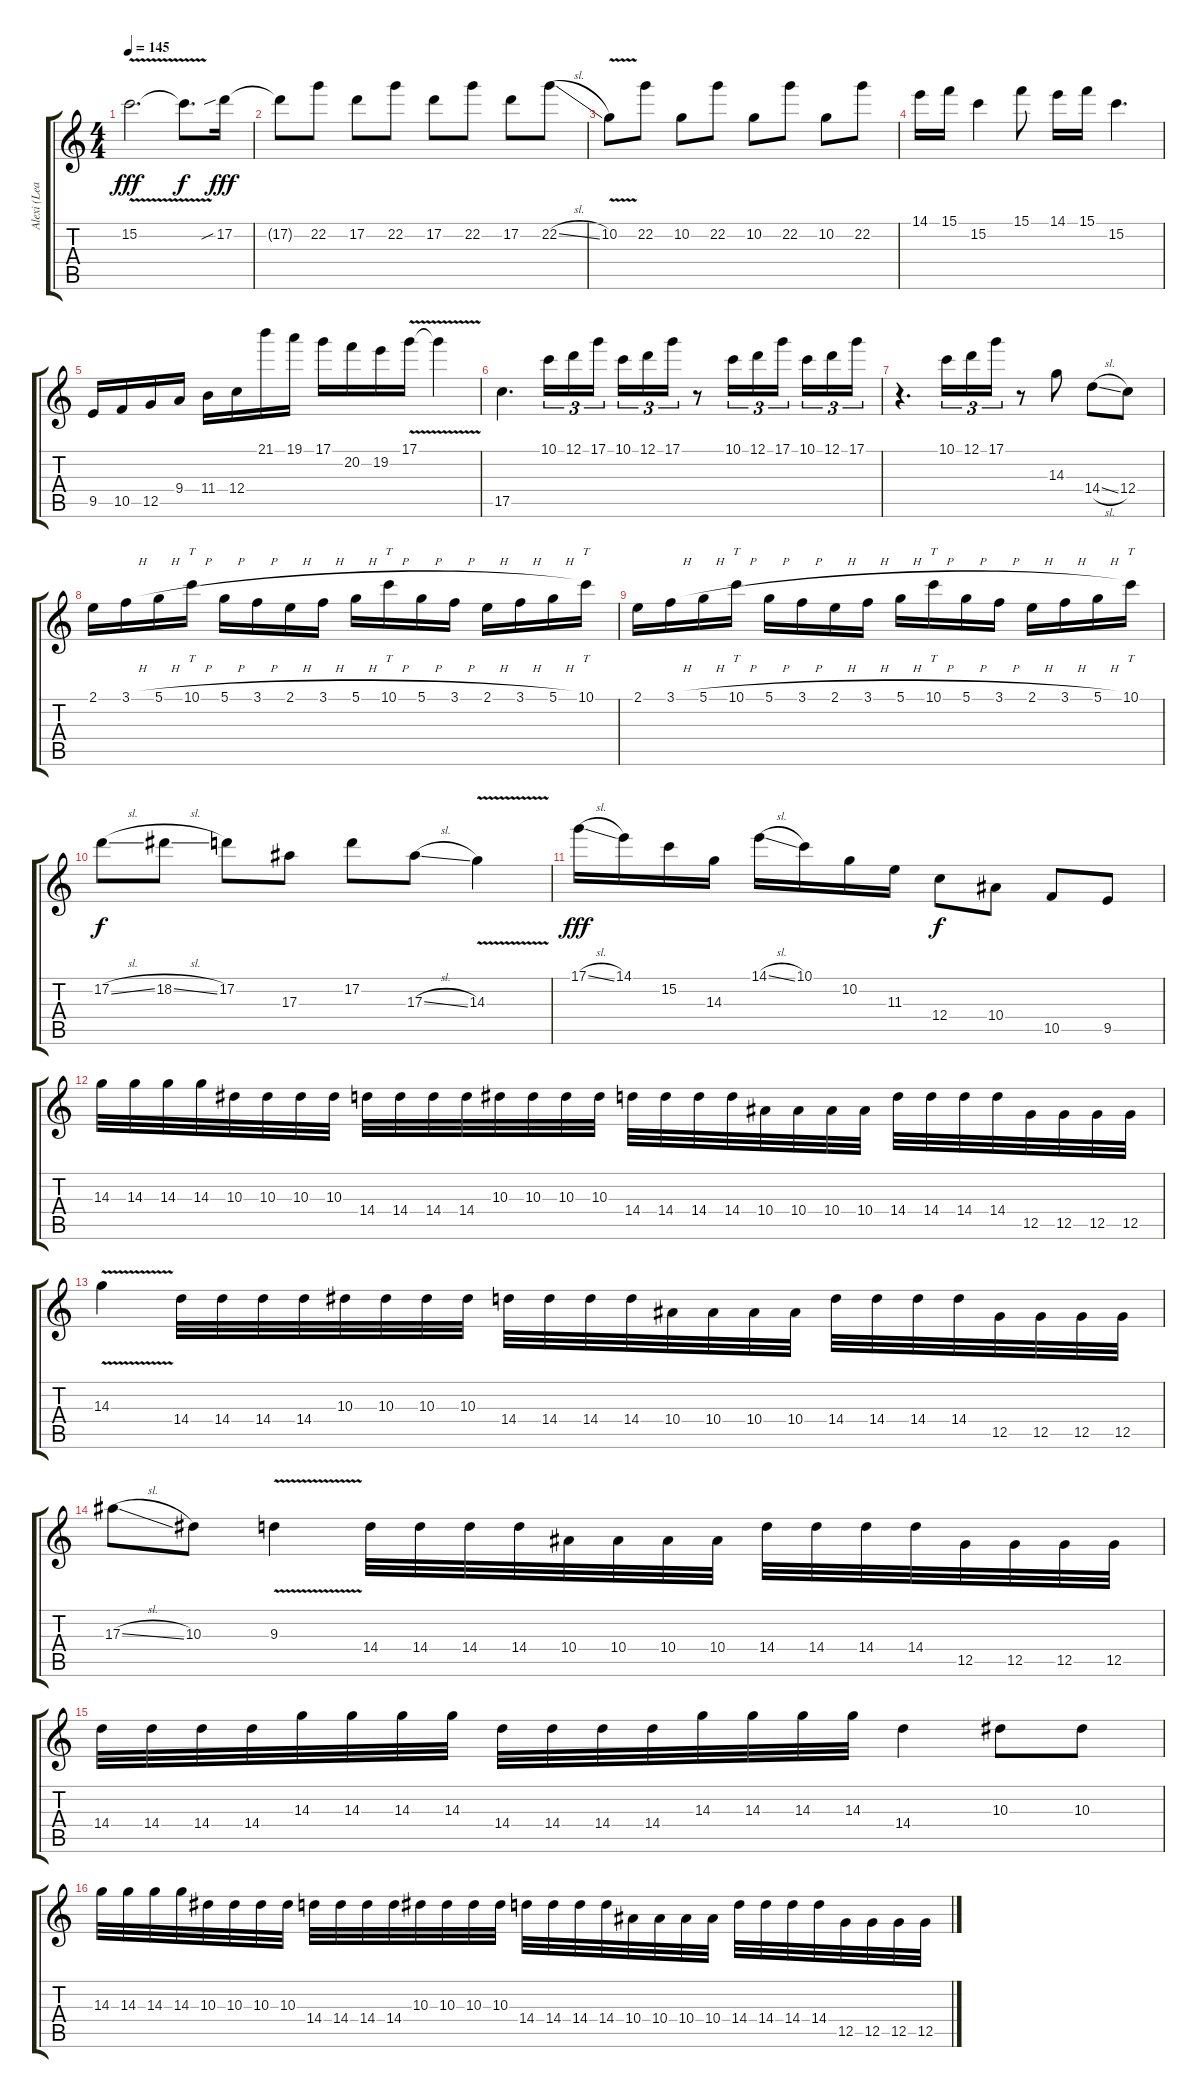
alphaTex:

\track ("Alexi (Lead + Rhythm)" "Alexi (Lea") {instrument overdrivenguitar}
\staff {score tabs}
\tuning (D4 A3 F3 C3 G2 C2) {hide}
\ts (4 4)
\tempo 145
\clef g2
\ks c
15.2{v t}.2{d dy fff} 15.2{t}.8{d dy f} 17.2{sib}.16{dy fff} |
17.2{t}.8 22.2.8 17.2.8 22.2.8 17.2.8 22.2.8 17.2.8 22.2{sl}.8 |
10.2{v}.8 22.2.8 10.2.8 22.2.8 10.2.8 22.2.8 10.2.8 22.2.8 |
14.1.16 15.1.16 15.2.4 15.1.8 14.1.16 15.1.16 15.2.4{d} |
9.5.16 10.5.16 12.5.16 9.4.16 11.4.16 12.4.16 21.1.16 19.1.16 17.1.16 20.2.16 19.2.16 17.1{v}.16 17.1{v t}.4 |
17.5.4{d} 10.1.16{tu (3 2)} 12.1.16{tu (3 2)} 17.1.16{tu (3 2)} 10.1.16{tu (3 2)} 12.1.16{tu (3 2)} 17.1.16{tu (3 2)} r.8 10.1.16{tu (3 2)} 12.1.16{tu (3 2)} 17.1.16{tu (3 2) beam splitsecondary} 10.1.16{tu (3 2)} 12.1.16{tu (3 2)} 17.1.16{tu (3 2)} |
r.4{d} 10.1.16{tu (3 2)} 12.1.16{tu (3 2)} 17.1.16{tu (3 2)} r.8 14.3.8 14.4{sl}.8 12.4.8 |
2.1.16 3.1{h}.16 5.1{h}.16 10.1{h}.16{tt} 5.1{h}.16 3.1{h}.16 2.1{h}.16 3.1{h}.16 5.1{h}.16 10.1{h}.16{tt} 5.1{h}.16 3.1{h}.16 2.1{h}.16 3.1{h}.16 5.1{h}.16 10.1.16{tt} |
2.1.16 3.1{h}.16 5.1{h}.16 10.1{h}.16{tt} 5.1{h}.16 3.1{h}.16 2.1{h}.16 3.1{h}.16 5.1{h}.16 10.1{h}.16{tt} 5.1{h}.16 3.1{h}.16 2.1{h}.16 3.1{h}.16 5.1{h}.16 10.1.16{tt} |
17.2{sl}.8{dy f} 18.2{sl}.8 17.2.8 17.3.8 17.2.8 17.3{sl}.8 14.3{v}.4 |
17.1{sl}.16{dy fff} 14.1.16 15.2.16 14.3.16 14.1{sl}.16 10.1.16 10.2.16 11.3.16 12.4.8{dy f} 10.4.8 10.5.8 9.5.8 |
14.3.32{balance 16} 14.3.32 14.3.32 14.3.32 10.3.32 10.3.32 10.3.32 10.3.32 14.4.32 14.4.32 14.4.32 14.4.32 10.3.32 10.3.32 10.3.32 10.3.32 14.4.32 14.4.32 14.4.32 14.4.32 10.4.32 10.4.32 10.4.32 10.4.32 14.4.32 14.4.32 14.4.32 14.4.32 12.5.32 12.5.32 12.5.32 12.5.32 |
14.3{v}.4 14.4.32 14.4.32 14.4.32 14.4.32 10.3.32 10.3.32 10.3.32 10.3.32 14.4.32 14.4.32 14.4.32 14.4.32 10.4.32 10.4.32 10.4.32 10.4.32 14.4.32 14.4.32 14.4.32 14.4.32 12.5.32 12.5.32 12.5.32 12.5.32 |
17.3{sl}.8 10.3.8 9.3{v}.4 14.4.32 14.4.32 14.4.32 14.4.32 10.4.32 10.4.32 10.4.32 10.4.32 14.4.32 14.4.32 14.4.32 14.4.32 12.5.32 12.5.32 12.5.32 12.5.32 |
14.4.32 14.4.32 14.4.32 14.4.32 14.3.32 14.3.32 14.3.32 14.3.32 14.4.32 14.4.32 14.4.32 14.4.32 14.3.32 14.3.32 14.3.32 14.3.32 14.4.4 10.3.8 10.3.8 |
14.3.32 14.3.32 14.3.32 14.3.32 10.3.32 10.3.32 10.3.32 10.3.32 14.4.32 14.4.32 14.4.32 14.4.32 10.3.32 10.3.32 10.3.32 10.3.32 14.4.32 14.4.32 14.4.32 14.4.32 10.4.32 10.4.32 10.4.32 10.4.32 14.4.32 14.4.32 14.4.32 14.4.32 12.5.32 12.5.32 12.5.32 12.5.32
